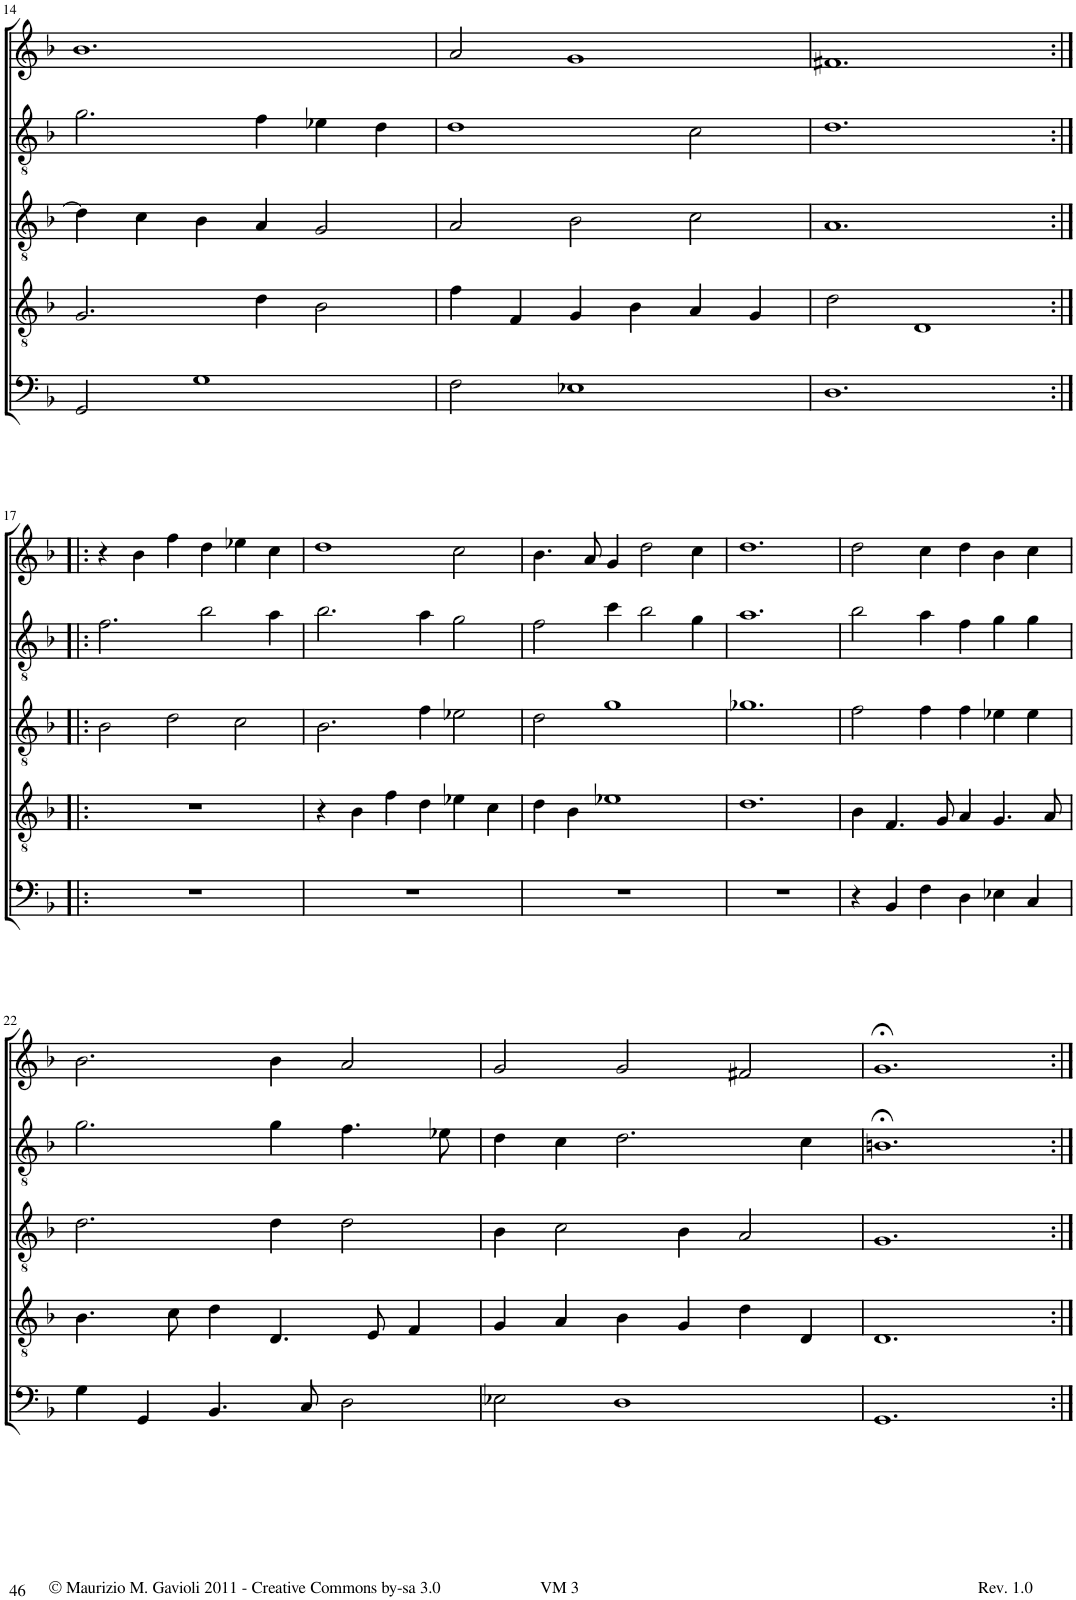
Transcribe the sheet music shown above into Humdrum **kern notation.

**kern	**kern	**kern	**kern	**kern
*part5	*part4	*part3	*part2	*part1
*staff5	*staff4	*staff3	*staff2	*staff1
*I"Trombone	*I"Trombone	*I"Trombone	*I"C Trumpet	*I"C Trumpet
*I'Trb	*I'Trb	*I'Trb	*I'Tpt	*I'Tpt
!!LO:PB:g=z
*clefF4	*clefGv2	*clefGv2	*clefGv2	*clefG2
*k[b-]	*k[b-]	*k[b-]	*k[b-]	*k[b-]
*M3/2	*M3/2	*M3/2	*M3/2	*M3/2
=14	=14	=14	=14	=14
2GG/	2.G/	4d\]	2.g\	1.b-
.	.	4c\	.	.
1G	.	4B-\	.	.
.	4d\	4A/	4f\	.
.	2B-\	2G/	4e-X\	.
.	.	.	4d\	.
=15	=15	=15	=15	=15
2F\	4f\	2A/	1d	2a/
.	4F/	.	.	.
1E-X	4G/	2B-\	.	1g
.	4B-\	.	.	.
.	4A/	2c\	2c\	.
.	4G/	.	.	.
=16	=16	=16	=16	=16
1.D	2d\	1.A	1.d	1.f#X
.	1D	.	.	.
!!LO:LB:g=z
=17:|!|:	=17:|!|:	=17:|!|:	=17:|!|:	=17:|!|:
1.r	1.r	2B-\	2.f\	4r
.	.	.	.	4b-\
.	.	2d\	.	4ff\
.	.	.	2b-\	4dd\
.	.	2c\	.	4ee-X\
.	.	.	4a\	4cc\
=18	=18	=18	=18	=18
1.r	4r	2.B-\	2.b-\	1dd
.	4B-\	.	.	.
.	4f\	.	.	.
.	4d\	4f\	4a\	.
.	4e-X\	2e-X\	2g\	2cc\
.	4c\	.	.	.
=19	=19	=19	=19	=19
1.r	4d\	2d\	2f\	4.b-\
.	4B-\	.	.	.
.	.	.	.	8a/
.	1e-X	1g	4cc\	4g/
.	.	.	2b-\	2dd\
.	.	.	4g\	4cc\
=20	=20	=20	=20	=20
1.r	1.d	1.g-X	1.a	1.dd
=21	=21	=21	=21	=21
4r	4B-\	2f\	2b-\	2dd\
4BB-/	4.F/	.	.	.
4F\	.	4f\	4a\	4cc\
.	8G/	.	.	.
4D\	4A/	4f\	4f\	4dd\
4E-X\	4.G/	4e-X\	4g\	4b-\
4C/	.	4e-\	4g\	4cc\
.	8A/	.	.	.
!!LO:LB:g=z
=22	=22	=22	=22	=22
4G\	4.B-\	2.d\	2.g\	2.b-\
4GG/	.	.	.	.
.	8c\	.	.	.
4.BB-/	4d\	.	.	.
.	4.D/	4d\	4g\	4b-\
8C/	.	.	.	.
2D\	.	2d\	4.f\	2a/
.	8E/	.	.	.
.	4F/	.	.	.
.	.	.	8e-X\	.
=23	=23	=23	=23	=23
2E-X\	4G/	4B-\	4d\	2g/
.	4A/	2c\	4c\	.
1D	4B-\	.	2.d\	2g/
.	4G/	4B-\	.	.
.	4d\	2A/	.	2f#X/
.	4D/	.	4c\	.
=24	=24	=24	=24	=24
1.GG	1.D	1.G	1.Bn;<	1.g;<
=:|!	=:|!	=:|!	=:|!	=:|!
*-	*-	*-	*-	*-
